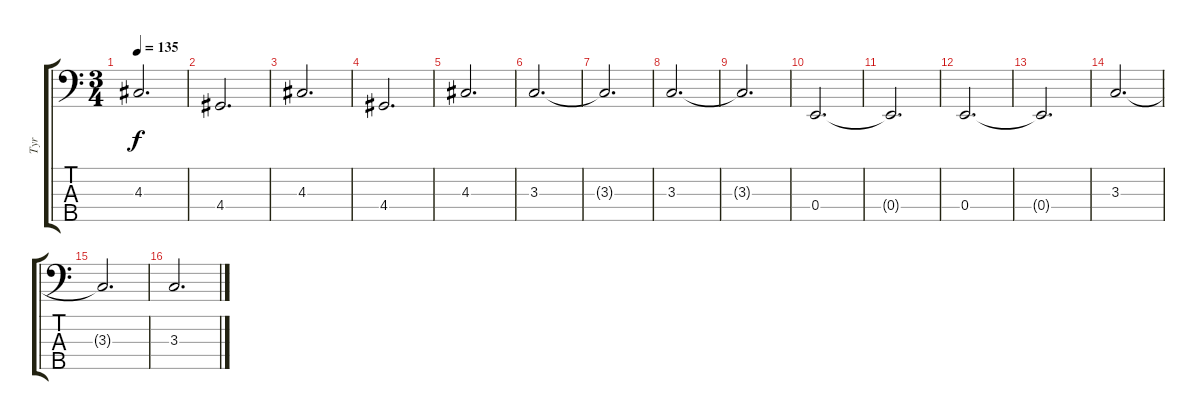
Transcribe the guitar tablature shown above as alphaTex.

\track ("Tyr" "Tyr") {instrument electricbassfinger}
\staff {score tabs}
\tuning (G2 D2 A1 E1 B0) {hide}
\ts (3 4)
\tempo 135
\clef f4
\ks c
4.3.2{d dy f} |
4.4.2{d} |
4.3.2{d} |
4.4.2{d} |
4.3.2{d} |
3.3.2{d} |
3.3{t}.2{d} |
3.3.2{d} |
3.3{t}.2{d} |
0.4.2{d} |
0.4{t}.2{d} |
0.4.2{d} |
0.4{t}.2{d} |
3.3.2{d} |
3.3{t}.2{d} |
3.3.2{d}
